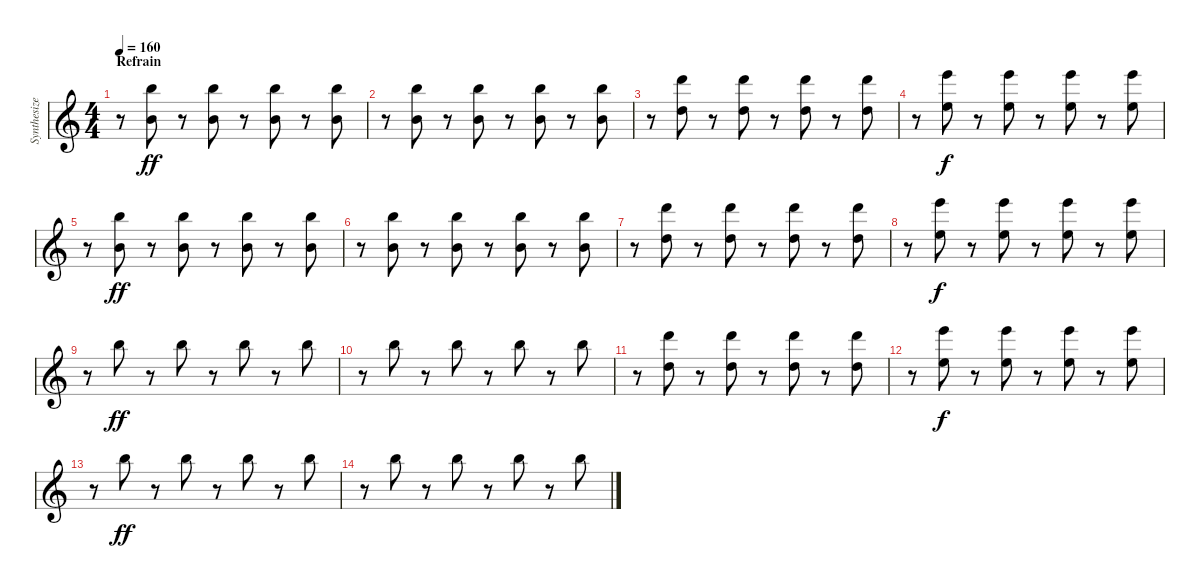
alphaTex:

\track ("Synthesizer " "Synthesize") {instrument lead2sawtooth}
\staff {score}
\tuning (E4 B3 G3 D3 A2 E2 B1) {hide}
\ts (4 4)
\section ("" "Refrain")
\tempo 160
\clef g2
\ks c
r.8{dy f} (19.1 12.2).8{dy ff} r.8 (19.1 12.2).8 r.8 (19.1 12.2).8 r.8 (19.1 12.2).8 |
r.8 (19.1 12.2).8 r.8 (19.1 12.2).8 r.8 (19.1 12.2).8 r.8 (19.1 12.2).8 |
r.8 (10.1 27.2).8 r.8 (10.1 27.2).8 r.8 (10.1 27.2).8 r.8 (10.1 27.2).8 |
r.8 (24.1 17.2).8{dy f} r.8 (12.1 29.2).8 r.8 (24.1 17.2).8 r.8 (24.1 17.2).8 |
r.8 (19.1 12.2).8{dy ff} r.8 (19.1 12.2).8 r.8 (19.1 12.2).8 r.8 (19.1 12.2).8 |
r.8 (19.1 12.2).8 r.8 (19.1 12.2).8 r.8 (19.1 12.2).8 r.8 (19.1 12.2).8 |
r.8 (10.1 27.2).8 r.8 (10.1 27.2).8 r.8 (10.1 27.2).8 r.8 (10.1 27.2).8 |
r.8 (24.1 17.2).8{dy f} r.8 (12.1 29.2).8 r.8 (24.1 17.2).8 r.8 (24.1 17.2).8 |
r.8 19.1.8{dy ff} r.8 19.1.8 r.8 19.1.8 r.8 19.1.8 |
r.8 19.1.8 r.8 19.1.8 r.8 19.1.8 r.8 19.1.8 |
r.8 (10.1 27.2).8 r.8 (10.1 27.2).8 r.8 (10.1 27.2).8 r.8 (10.1 27.2).8 |
r.8 (24.1 17.2).8{dy f} r.8 (12.1 29.2).8 r.8 (24.1 17.2).8 r.8 (24.1 17.2).8 |
r.8 19.1.8{dy ff} r.8 19.1.8 r.8 19.1.8 r.8 19.1.8 |
r.8 19.1.8 r.8 19.1.8 r.8 19.1.8 r.8 19.1.8
